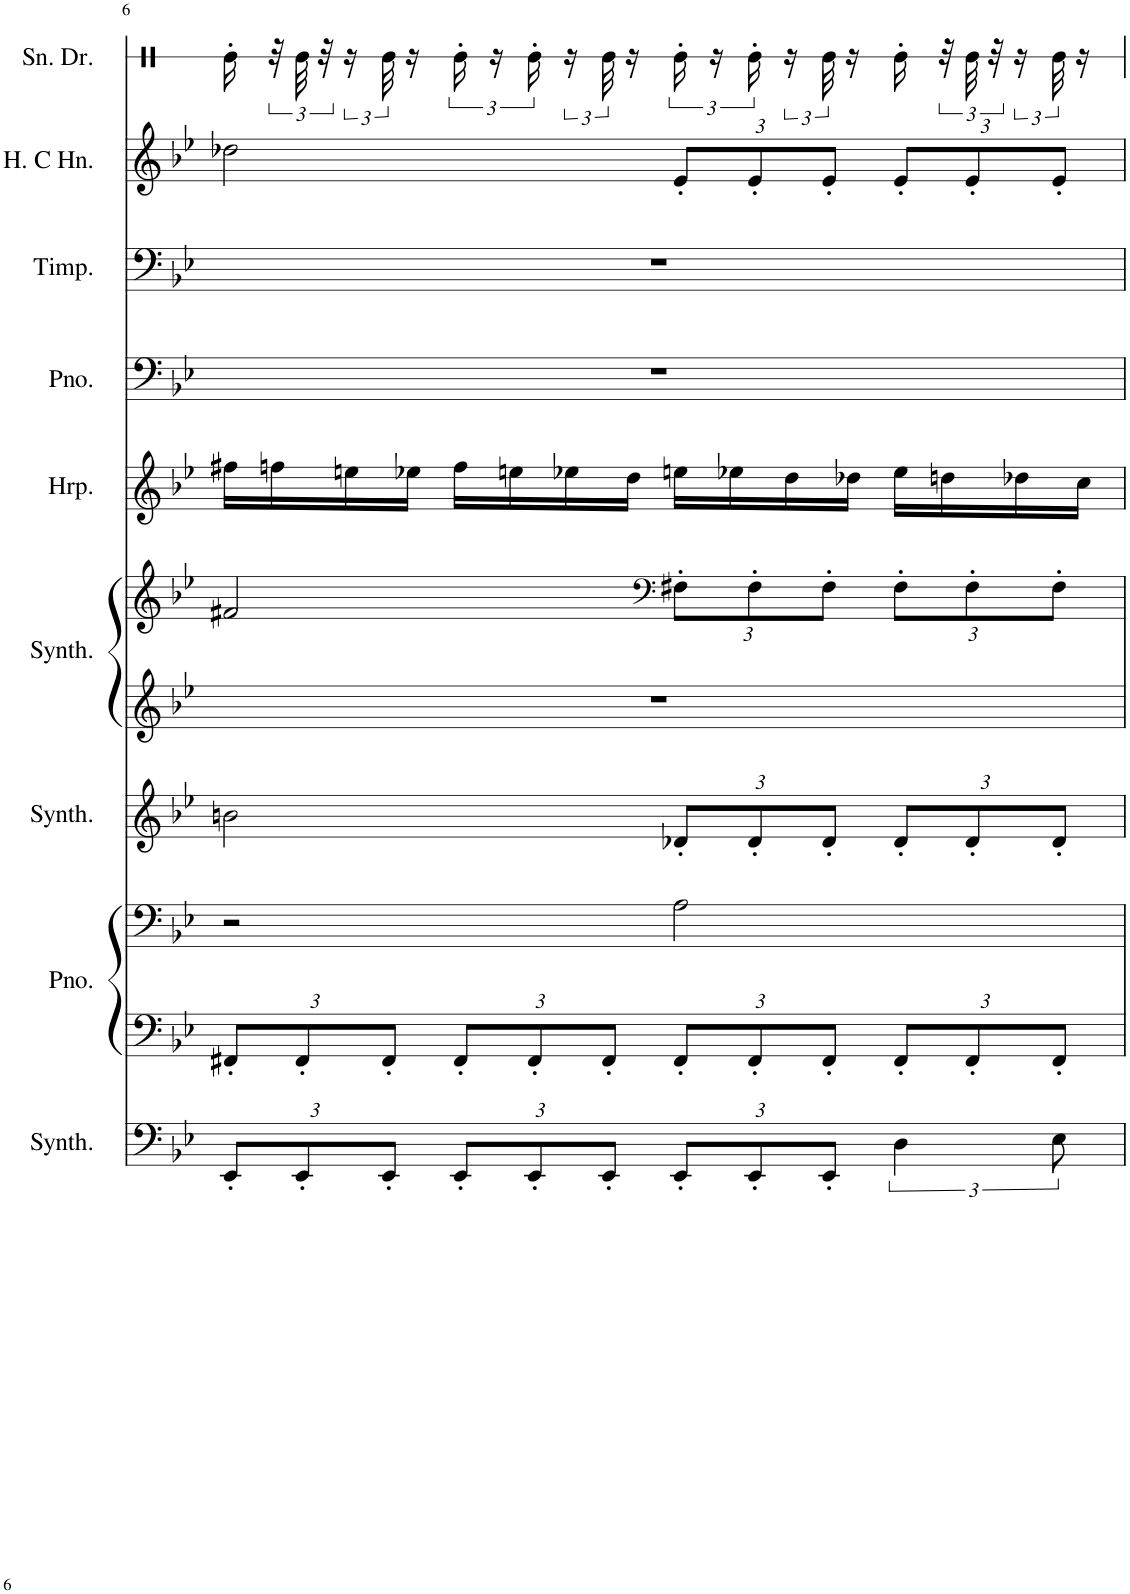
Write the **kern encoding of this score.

**kern	**kern	**kern	**kern	**kern	**kern	**kern	**kern	**kern	**kern	**kern
*part9	*part8	*part8	*part7	*part6	*part6	*part5	*part4	*part3	*part2	*part1
*staff11	*staff10	*staff9	*staff8	*staff7	*staff6	*staff5	*staff4	*staff3	*staff2	*staff1
*I"Saw Synthesizer	*I"Piano	*	*I"Effect Synthesizer	*I"Square Synthesizer	*	*I"Harp	*I"Piano	*I"Timpani	*I"High C Horn	*I"Snare Drum
*I'Synth.	*I'Pno.	*	*I'Synth.	*I'Synth.	*	*I'Hrp.	*I'Pno.	*I'Timp.	*I'H. C Hn.	*I'Sn. Dr.
!!LO:PB:g=z
*clefF4	*clefF4	*clefF4	*clefG2	*clefG2	*clefG2	*clefG2	*clefF4	*clefF4	*clefG2	*clefX
*	*	*	*	*	*	*	*	*	*Trd7c12	*
*k[b-e-]	*k[b-e-]	*k[b-e-]	*k[b-e-]	*k[b-e-]	*k[b-e-]	*k[b-e-]	*k[b-e-]	*k[b-e-]	*k[b-e-]	*k[b-e-]
*M4/4	*M4/4	*M4/4	*M4/4	*M4/4	*M4/4	*M4/4	*M4/4	*M4/4	*M4/4	*M4/4
*Xbrackettup	*Xbrackettup	*	*	*	*	*	*	*	*	*
=6	=6	=6	=6	=6	=6	=6	=6	=6	=6	=6
12EE-'/L	12FF#X'/L	2r	2bn\	1r	2f#X/	16ff#X\LL	1r	1r	2dd-X\	16Re'\
.	.	.	.	.	.	16ffn\	.	.	.	48r
12EE-'/	12FF#'/	.	.	.	.	.	.	.	.	48Re\
.	.	.	.	.	.	.	.	.	.	16r
.	.	.	.	.	.	16een\	.	.	.	.
12EE-'/J	12FF#'/J	.	.	.	.	.	.	.	.	48Re\
.	.	.	.	.	.	16ee-X\JJ	.	.	.	16r
12EE-'/L	12FF#'/L	.	.	.	.	16ff\LL	.	.	.	24Re'\
.	.	.	.	.	.	.	.	.	.	24r
.	.	.	.	.	.	16een\	.	.	.	.
12EE-'/	12FF#'/	.	.	.	.	.	.	.	.	24Re'\
.	.	.	.	.	.	16ee-X\	.	.	.	24r
12EE-'/J	12FF#'/J	.	.	.	.	.	.	.	.	48Re\
.	.	.	.	.	.	16dd\JJ	.	.	.	16r
*	*	*	*	*	*clefF4	*	*	*	*	*
*	*	*	*Xbrackettup	*	*Xbrackettup	*	*	*	*Xbrackettup	*
12EE-'/L	12FF#'/L	2A\	12d-X'/L	.	12F#X'\L	16een\LL	.	.	12e-'/L	24Re'\
.	.	.	.	.	.	.	.	.	.	24r
.	.	.	.	.	.	16ee-X\	.	.	.	.
12EE-'/	12FF#'/	.	12d-'/	.	12F#'\	.	.	.	12e-'/	24Re'\
.	.	.	.	.	.	16dd\	.	.	.	24r
12EE-'/J	12FF#'/J	.	12d-'/J	.	12F#'\J	.	.	.	12e-'/J	48Re\
.	.	.	.	.	.	16dd-X\JJ	.	.	.	16r
*brackettup	*	*	*	*	*	*	*	*	*	*
6D\	12FF#'/L	.	12d-'/L	.	12F#'\L	16ee-\LL	.	.	12e-'/L	16Re'\
.	.	.	.	.	.	16ddn\	.	.	.	48r
.	12FF#'/	.	12d-'/	.	12F#'\	.	.	.	12e-'/	48Re\
.	.	.	.	.	.	.	.	.	.	16r
.	.	.	.	.	.	16dd-X\	.	.	.	.
12E-\	12FF#'/J	.	12d-'/J	.	12F#'\J	.	.	.	12e-'/J	48Re\
.	.	.	.	.	.	16cc\JJ	.	.	.	16r
=	=	=	=	=	=	=	=	=	=	=
*-	*-	*-	*-	*-	*-	*-	*-	*-	*-	*-
